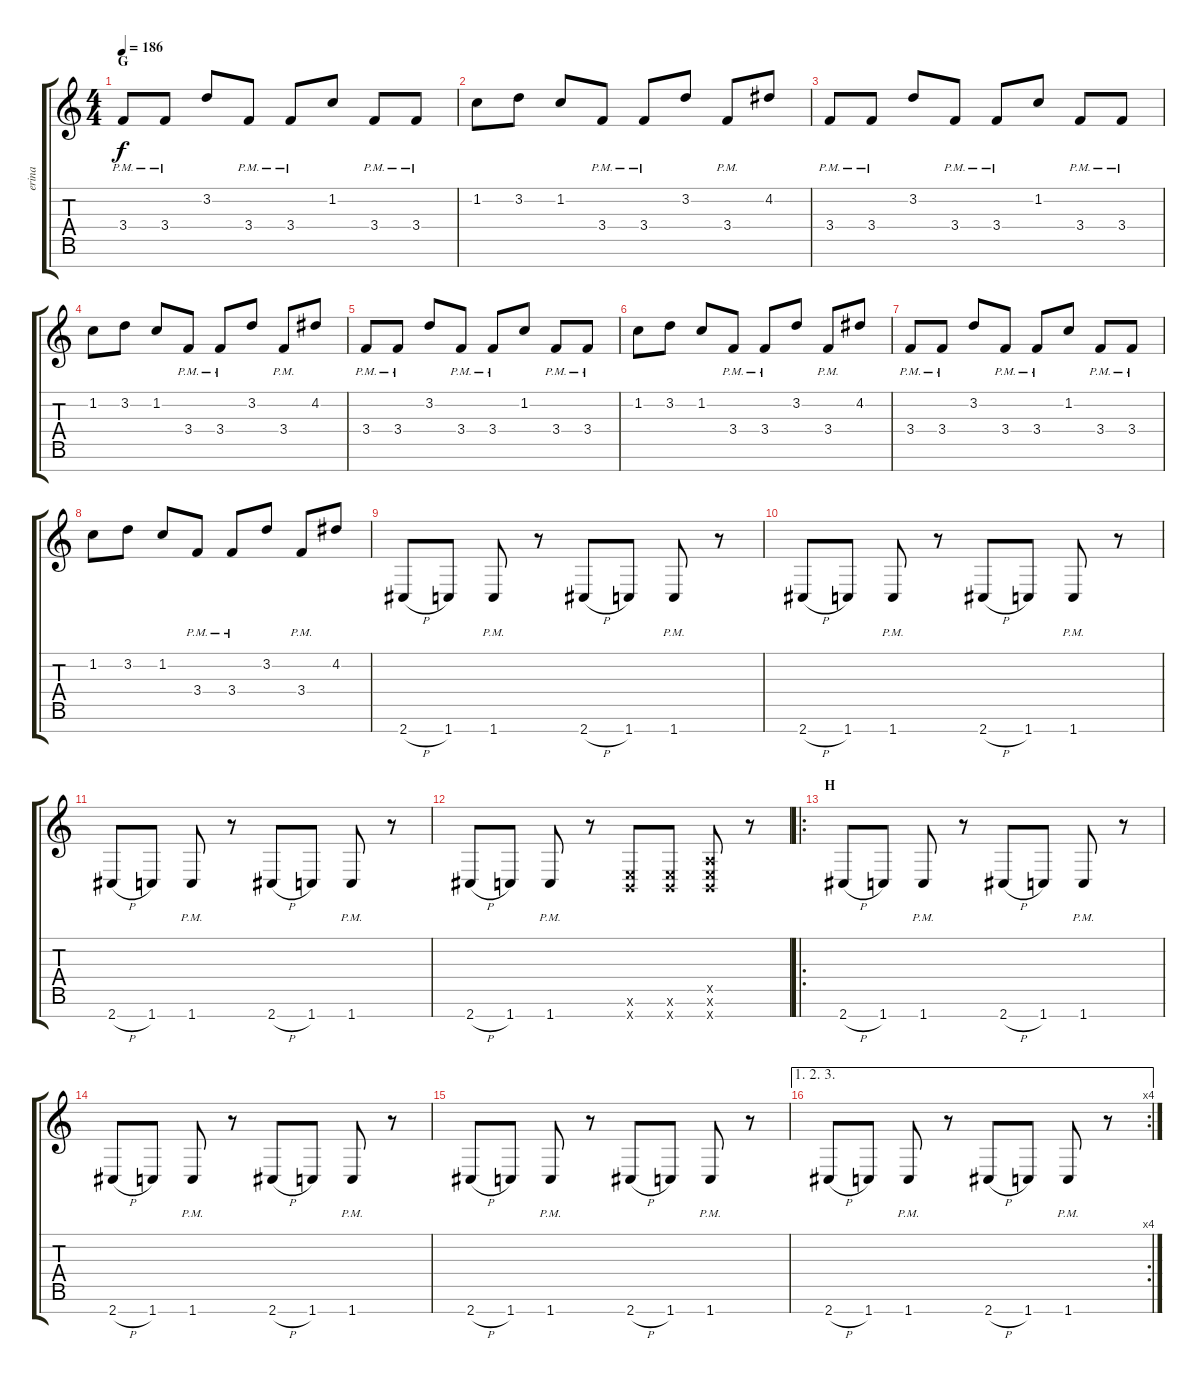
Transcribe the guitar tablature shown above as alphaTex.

\track ("erina" "erina") {instrument distortionguitar}
\staff {score tabs}
\tuning (E4 B3 G3 D3 A2 E2 B1) {hide}
\ts (4 4)
\section ("" "G")
\tempo 186
\clef g2
\ks c
3.4{pm}.8{dy f} 3.4{pm}.8 3.2.8 3.4{pm}.8 3.4{pm}.8 1.2.8 3.4{pm}.8 3.4{pm}.8 |
1.2.8 3.2.8 1.2.8 3.4{pm}.8 3.4{pm}.8 3.2.8 3.4{pm}.8 4.2.8 |
3.4{pm}.8 3.4{pm}.8 3.2.8 3.4{pm}.8 3.4{pm}.8 1.2.8 3.4{pm}.8 3.4{pm}.8 |
1.2.8 3.2.8 1.2.8 3.4{pm}.8 3.4{pm}.8 3.2.8 3.4{pm}.8 4.2.8 |
3.4{pm}.8 3.4{pm}.8 3.2.8 3.4{pm}.8 3.4{pm}.8 1.2.8 3.4{pm}.8 3.4{pm}.8 |
1.2.8 3.2.8 1.2.8 3.4{pm}.8 3.4{pm}.8 3.2.8 3.4{pm}.8 4.2.8 |
3.4{pm}.8 3.4{pm}.8 3.2.8 3.4{pm}.8 3.4{pm}.8 1.2.8 3.4{pm}.8 3.4{pm}.8 |
1.2.8 3.2.8 1.2.8 3.4{pm}.8 3.4{pm}.8 3.2.8 3.4{pm}.8 4.2.8 |
2.7{h}.8 1.7.8 1.7{pm}.8 r.8 2.7{h}.8 1.7.8 1.7{pm}.8 r.8 |
2.7{h}.8 1.7.8 1.7{pm}.8 r.8 2.7{h}.8 1.7.8 1.7{pm}.8 r.8 |
2.7{h}.8 1.7.8 1.7{pm}.8 r.8 2.7{h}.8 1.7.8 1.7{pm}.8 r.8 |
2.7{h}.8 1.7.8 1.7{pm}.8 r.8 (0.6{x} 0.7{x}).8 (0.6{x} 0.7{x}).8 (0.5{x} 0.6{x} 0.7{x}).8 r.8 |
\ro
\section ("" "H")
2.7{h}.8 1.7.8 1.7{pm}.8 r.8 2.7{h}.8 1.7.8 1.7{pm}.8 r.8 |
2.7{h}.8 1.7.8 1.7{pm}.8 r.8 2.7{h}.8 1.7.8 1.7{pm}.8 r.8 |
2.7{h}.8 1.7.8 1.7{pm}.8 r.8 2.7{h}.8 1.7.8 1.7{pm}.8 r.8 |
\ae (1 2 3)
\rc 4
2.7{h}.8 1.7.8 1.7{pm}.8 r.8 2.7{h}.8 1.7.8 1.7{pm}.8 r.8
